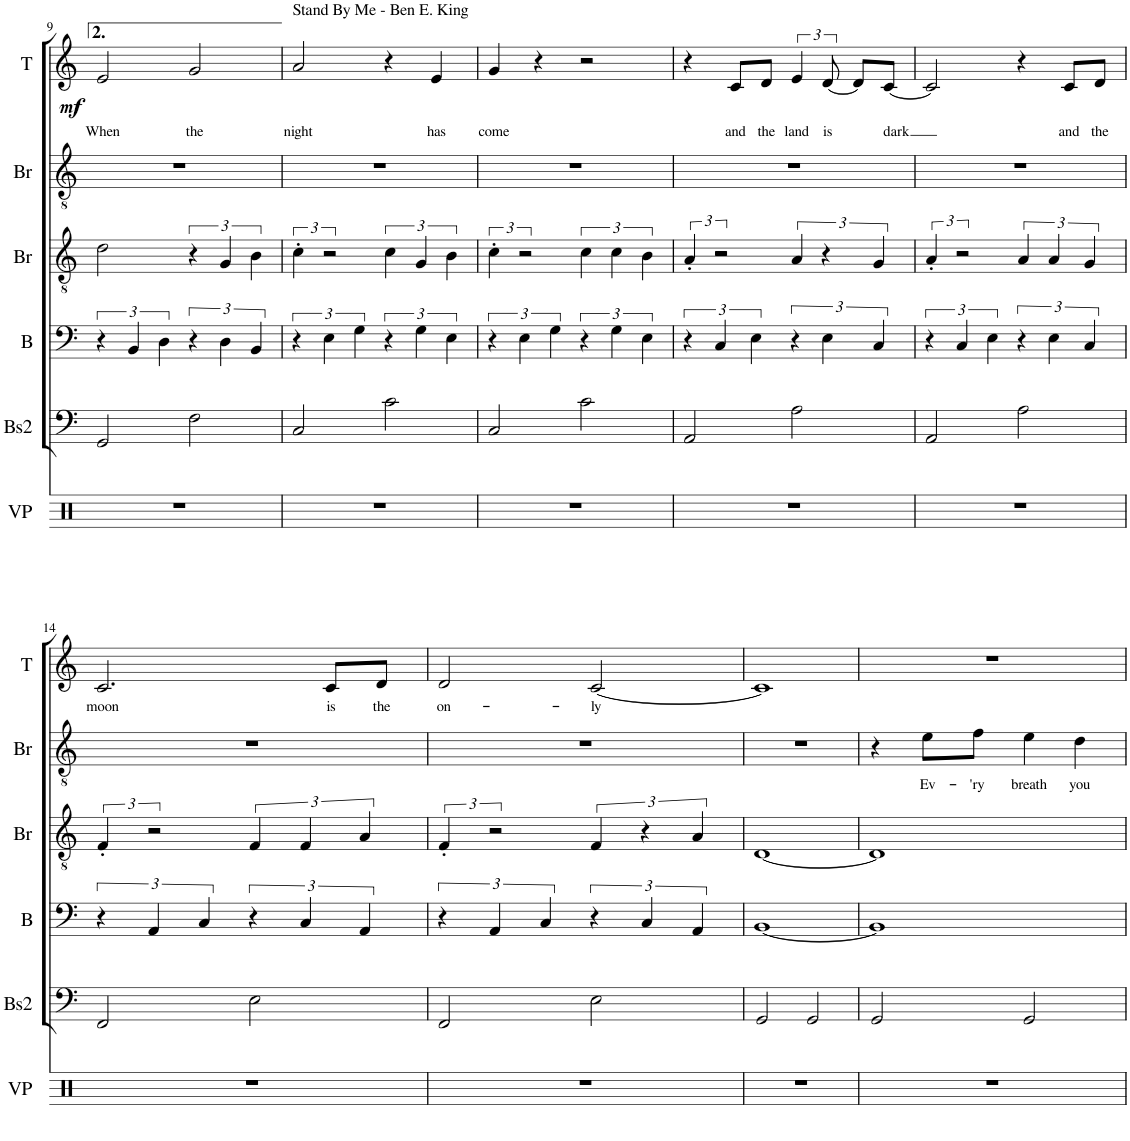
**kern	**kern	**kern	**kern	**kern	**text	**kern	**text	**dynam
*part6	*part5	*part4	*part3	*part2	*part2	*part1	*part1	*part1
*staff6	*staff5	*staff4	*staff3	*staff2	*staff2	*staff1	*staff1	*staff1
*I"Vocal Perc.	*I"Bass 2	*I"Bass 1	*I"Baritone 2	*I"Baritone 1	*	*I"Tenor	*	*
*I'VP	*I'Bs2	*I'B	*I'Br	*I'Br	*	*I'T	*	*
!!LO:PB:g=z
*clefX	*clefF4	*clefF4	*clefGv2	*clefGv2	*	*clefG2	*	*
*k[b-]	*k[]	*k[]	*k[]	*k[]	*	*k[]	*	*
*M4/4	*M4/4	*M4/4	*M4/4	*M4/4	*	*M4/4	*	*
*met(c)	*met(c)	*met(c)	*met(c)	*met(c)	*	*met(c)	*	*
=9	=9	=9	=9	=9	=9	=9	=9	=9
!	!	!	!	!	!	!	!LO:LY:b	!LO:DY:b
1r	2GG/	6r	2d\	1r	.	2e/	When	mf
.	.	6BB/	.	.	.	.	.	.
.	.	6D\	.	.	.	.	.	.
!	!	!	!	!	!	!	!LO:LY:b	!
.	2F\	6r	6r	.	.	2g/	the	.
.	.	6D\	6G/	.	.	.	.	.
.	.	6BB/	6B\	.	.	.	.	.
=10	=10	=10	=10	=10	=10	=10	=10	=10
!	!	!	!	!	!	!LO:TX:a:t=Stand By Me - Ben E. King	!	!
!	!	!	!	!	!	!	!LO:LY:b	!
1r	2C/	6r	6c'\	1r	.	2a/	night	.
.	.	6E\	3r	.	.	.	.	.
.	.	6G\	.	.	.	.	.	.
.	2c\	6r	6c\	.	.	4r	.	.
.	.	6G\	6G/	.	.	.	.	.
!	!	!	!	!	!	!	!LO:LY:b	!
.	.	.	.	.	.	4e/	has	.
.	.	6E\	6B\	.	.	.	.	.
=11	=11	=11	=11	=11	=11	=11	=11	=11
!	!	!	!	!	!	!	!LO:LY:b	!
1r	2C/	6r	6c'\	1r	.	4g/	come	.
.	.	6E\	3r	.	.	.	.	.
.	.	.	.	.	.	4r	.	.
.	.	6G\	.	.	.	.	.	.
.	2c\	6r	6c\	.	.	2r	.	.
.	.	6G\	6c\	.	.	.	.	.
.	.	6E\	6B\	.	.	.	.	.
=12	=12	=12	=12	=12	=12	=12	=12	=12
1r	2AA/	6r	6A'/	1r	.	4r	.	.
.	.	6C/	3r	.	.	.	.	.
!	!	!	!	!	!	!	!LO:LY:b	!
.	.	.	.	.	.	8c/L	and	.
.	.	6E\	.	.	.	.	.	.
!	!	!	!	!	!	!	!LO:LY:b	!
.	.	.	.	.	.	8d/J	the	.
!	!	!	!	!	!	!	!LO:LY:b	!
.	2A\	6r	6A/	.	.	6e/	land	.
!	!	!	!	!	!	!	!LO:LY:b	!
.	.	6E\	6r	.	.	[12d/	is	.
.	.	.	.	.	.	8d/L]	.	.
.	.	6C/	6G/	.	.	.	.	.
!	!	!	!	!	!	!	!LO:LY:b	!
.	.	.	.	.	.	[8c/J	-dark	.
=13	=13	=13	=13	=13	=13	=13	=13	=13
1r	2AA/	6r	6A'/	1r	.	2c/]	.	.
.	.	6C/	3r	.	.	.	.	.
.	.	6E\	.	.	.	.	.	.
.	2A\	6r	6A/	.	.	4r	.	.
.	.	6E\	6A/	.	.	.	.	.
!	!	!	!	!	!	!	!LO:LY:b	!
.	.	.	.	.	.	8c/L	and	.
.	.	6C/	6G/	.	.	.	.	.
!	!	!	!	!	!	!	!LO:LY:b	!
.	.	.	.	.	.	8d/J	the	.
!!LO:LB:g=z
=14	=14	=14	=14	=14	=14	=14	=14	=14
!	!	!	!	!	!	!	!LO:LY:b	!
1r	2FF/	6r	6F'/	1r	.	2.c/	moon	.
.	.	6AA/	3r	.	.	.	.	.
.	.	6C/	.	.	.	.	.	.
.	2E\	6r	6F/	.	.	.	.	.
.	.	6C/	6F/	.	.	.	.	.
!	!	!	!	!	!	!	!LO:LY:b	!
.	.	.	.	.	.	8c/L	is	.
.	.	6AA/	6A/	.	.	.	.	.
!	!	!	!	!	!	!	!LO:LY:b	!
.	.	.	.	.	.	8d/J	the	.
=15	=15	=15	=15	=15	=15	=15	=15	=15
!	!	!	!	!	!	!	!LO:LY:b	!
1r	2FF/	6r	6F'/	1r	.	2d/	on-	.
.	.	6AA/	3r	.	.	.	.	.
.	.	6C/	.	.	.	.	.	.
!	!	!	!	!	!	!	!LO:LY:b	!
.	2E\	6r	6F/	.	.	[2c/	ly	.
.	.	6C/	6r	.	.	.	.	.
.	.	6AA/	6A/	.	.	.	.	.
=16	=16	=16	=16	=16	=16	=16	=16	=16
1r	2GG/	[1BB	[1D	1r	.	1c]	.	.
.	2GG/	.	.	.	.	.	.	.
=17	=17	=17	=17	=17	=17	=17	=17	=17
1r	2GG/	1BB]	1D]	4r	.	1r	.	.
!	!	!	!	!	!LO:LY:b	!	!	!
.	.	.	.	8e\L	Ev-	.	.	.
!	!	!	!	!	!LO:LY:b	!	!	!
.	.	.	.	8f\J	-'ry	.	.	.
!	!	!	!	!	!LO:LY:b	!	!	!
.	2GG/	.	.	4e\	breath	.	.	.
!	!	!	!	!	!LO:LY:b	!	!	!
.	.	.	.	4d\	you	.	.	.
=	=	=	=	=	=	=	=	=
*-	*-	*-	*-	*-	*-	*-	*-	*-
